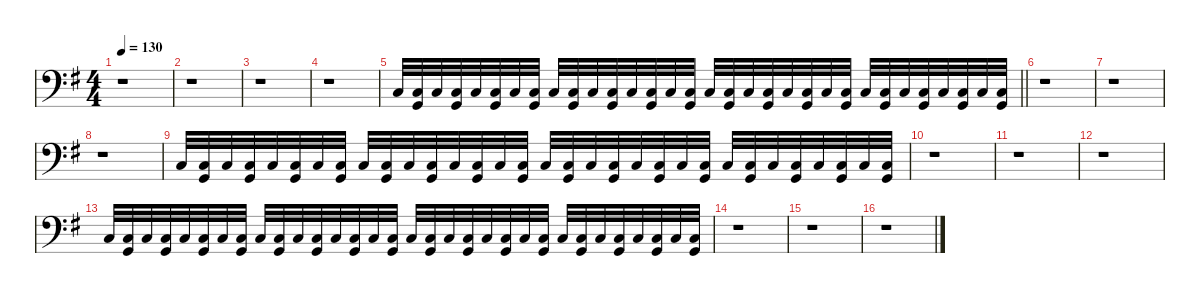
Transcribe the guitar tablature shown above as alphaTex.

\defaultSystemsLayout 4
\hideDynamics
\bracketExtendMode nobrackets
\singleTrackTrackNamePolicy hidden
\multiTrackTrackNamePolicy hidden
\otherSystemsTrackNameOrientation horizontal
\track ("Timpani" "timp.") {instrument timpani}
\staff {score}
\tuning (E4 B3 G3 D3 A2 E2)
\ts (4 4)
\tempo 130
\clef f4
\ks eminor
r.1{dy f beam Down} |
r.1{beam Down} |
r.1{beam Down} |
r.1{beam Down} |
\barLineRight lightlight
3.5{acc forcenatural}.32{beam Up} (3.5{acc forcenatural} 3.6{acc forcenatural}).32{beam Up} 3.5{acc forcenatural}.32{beam Up} (3.5{acc forcenatural} 3.6{acc forcenatural}).32{beam Up} 3.5{acc forcenatural}.32{beam Up} (3.5{acc forcenatural} 3.6{acc forcenatural}).32{beam Up} 3.5{acc forcenatural}.32{beam Up} (3.5{acc forcenatural} 3.6{acc forcenatural}).32{beam Up} 3.5{acc forcenatural}.32{beam Up} (3.5{acc forcenatural} 3.6{acc forcenatural}).32{beam Up} 3.5{acc forcenatural}.32{beam Up} (3.5{acc forcenatural} 3.6{acc forcenatural}).32{beam Up} 3.5{acc forcenatural}.32{beam Up} (3.5{acc forcenatural} 3.6{acc forcenatural}).32{beam Up} 3.5{acc forcenatural}.32{beam Up} (3.5{acc forcenatural} 3.6{acc forcenatural}).32{beam Up} 3.5{acc forcenatural}.32{beam Up} (3.5{acc forcenatural} 3.6{acc forcenatural}).32{beam Up} 3.5{acc forcenatural}.32{beam Up} (3.5{acc forcenatural} 3.6{acc forcenatural}).32{beam Up} 3.5{acc forcenatural}.32{beam Up} (3.5{acc forcenatural} 3.6{acc forcenatural}).32{beam Up} 3.5{acc forcenatural}.32{beam Up} (3.5{acc forcenatural} 3.6{acc forcenatural}).32{beam Up} 3.5{acc forcenatural}.32{beam Up} (3.5{acc forcenatural} 3.6{acc forcenatural}).32{beam Up} 3.5{acc forcenatural}.32{beam Up} (3.5{acc forcenatural} 3.6{acc forcenatural}).32{beam Up} 3.5{acc forcenatural}.32{beam Up} (3.5{acc forcenatural} 3.6{acc forcenatural}).32{beam Up} 3.5{acc forcenatural}.32{beam Up} (3.5{acc forcenatural} 3.6{acc forcenatural}).32{beam Up} |
r.1{beam Down} |
r.1{beam Down} |
r.1{beam Down} |
3.5{acc forcenatural}.32{beam Up} (3.5{acc forcenatural} 3.6{acc forcenatural}).32{beam Up} 3.5{acc forcenatural}.32{beam Up} (3.5{acc forcenatural} 3.6{acc forcenatural}).32{beam Up} 3.5{acc forcenatural}.32{beam Up} (3.5{acc forcenatural} 3.6{acc forcenatural}).32{beam Up} 3.5{acc forcenatural}.32{beam Up} (3.5{acc forcenatural} 3.6{acc forcenatural}).32{beam Up} 3.5{acc forcenatural}.32{beam Up} (3.5{acc forcenatural} 3.6{acc forcenatural}).32{beam Up} 3.5{acc forcenatural}.32{beam Up} (3.5{acc forcenatural} 3.6{acc forcenatural}).32{beam Up} 3.5{acc forcenatural}.32{beam Up} (3.5{acc forcenatural} 3.6{acc forcenatural}).32{beam Up} 3.5{acc forcenatural}.32{beam Up} (3.5{acc forcenatural} 3.6{acc forcenatural}).32{beam Up} 3.5{acc forcenatural}.32{beam Up} (3.5{acc forcenatural} 3.6{acc forcenatural}).32{beam Up} 3.5{acc forcenatural}.32{beam Up} (3.5{acc forcenatural} 3.6{acc forcenatural}).32{beam Up} 3.5{acc forcenatural}.32{beam Up} (3.5{acc forcenatural} 3.6{acc forcenatural}).32{beam Up} 3.5{acc forcenatural}.32{beam Up} (3.5{acc forcenatural} 3.6{acc forcenatural}).32{beam Up} 3.5{acc forcenatural}.32{beam Up} (3.5{acc forcenatural} 3.6{acc forcenatural}).32{beam Up} 3.5{acc forcenatural}.32{beam Up} (3.5{acc forcenatural} 3.6{acc forcenatural}).32{beam Up} 3.5{acc forcenatural}.32{beam Up} (3.5{acc forcenatural} 3.6{acc forcenatural}).32{beam Up} 3.5{acc forcenatural}.32{beam Up} (3.5{acc forcenatural} 3.6{acc forcenatural}).32{beam Up} |
r.1{beam Down} |
r.1{beam Down} |
r.1{beam Down} |
3.5{acc forcenatural}.32{beam Up} (3.5{acc forcenatural} 3.6{acc forcenatural}).32{beam Up} 3.5{acc forcenatural}.32{beam Up} (3.5{acc forcenatural} 3.6{acc forcenatural}).32{beam Up} 3.5{acc forcenatural}.32{beam Up} (3.5{acc forcenatural} 3.6{acc forcenatural}).32{beam Up} 3.5{acc forcenatural}.32{beam Up} (3.5{acc forcenatural} 3.6{acc forcenatural}).32{beam Up} 3.5{acc forcenatural}.32{beam Up} (3.5{acc forcenatural} 3.6{acc forcenatural}).32{beam Up} 3.5{acc forcenatural}.32{beam Up} (3.5{acc forcenatural} 3.6{acc forcenatural}).32{beam Up} 3.5{acc forcenatural}.32{beam Up} (3.5{acc forcenatural} 3.6{acc forcenatural}).32{beam Up} 3.5{acc forcenatural}.32{beam Up} (3.5{acc forcenatural} 3.6{acc forcenatural}).32{beam Up} 3.5{acc forcenatural}.32{beam Up} (3.5{acc forcenatural} 3.6{acc forcenatural}).32{beam Up} 3.5{acc forcenatural}.32{beam Up} (3.5{acc forcenatural} 3.6{acc forcenatural}).32{beam Up} 3.5{acc forcenatural}.32{beam Up} (3.5{acc forcenatural} 3.6{acc forcenatural}).32{beam Up} 3.5{acc forcenatural}.32{beam Up} (3.5{acc forcenatural} 3.6{acc forcenatural}).32{beam Up} 3.5{acc forcenatural}.32{beam Up} (3.5{acc forcenatural} 3.6{acc forcenatural}).32{beam Up} 3.5{acc forcenatural}.32{beam Up} (3.5{acc forcenatural} 3.6{acc forcenatural}).32{beam Up} 3.5{acc forcenatural}.32{beam Up} (3.5{acc forcenatural} 3.6{acc forcenatural}).32{beam Up} 3.5{acc forcenatural}.32{beam Up} (3.5{acc forcenatural} 3.6{acc forcenatural}).32{beam Up} |
r.1{beam Down} |
r.1{beam Down} |
r.1{beam Down}
